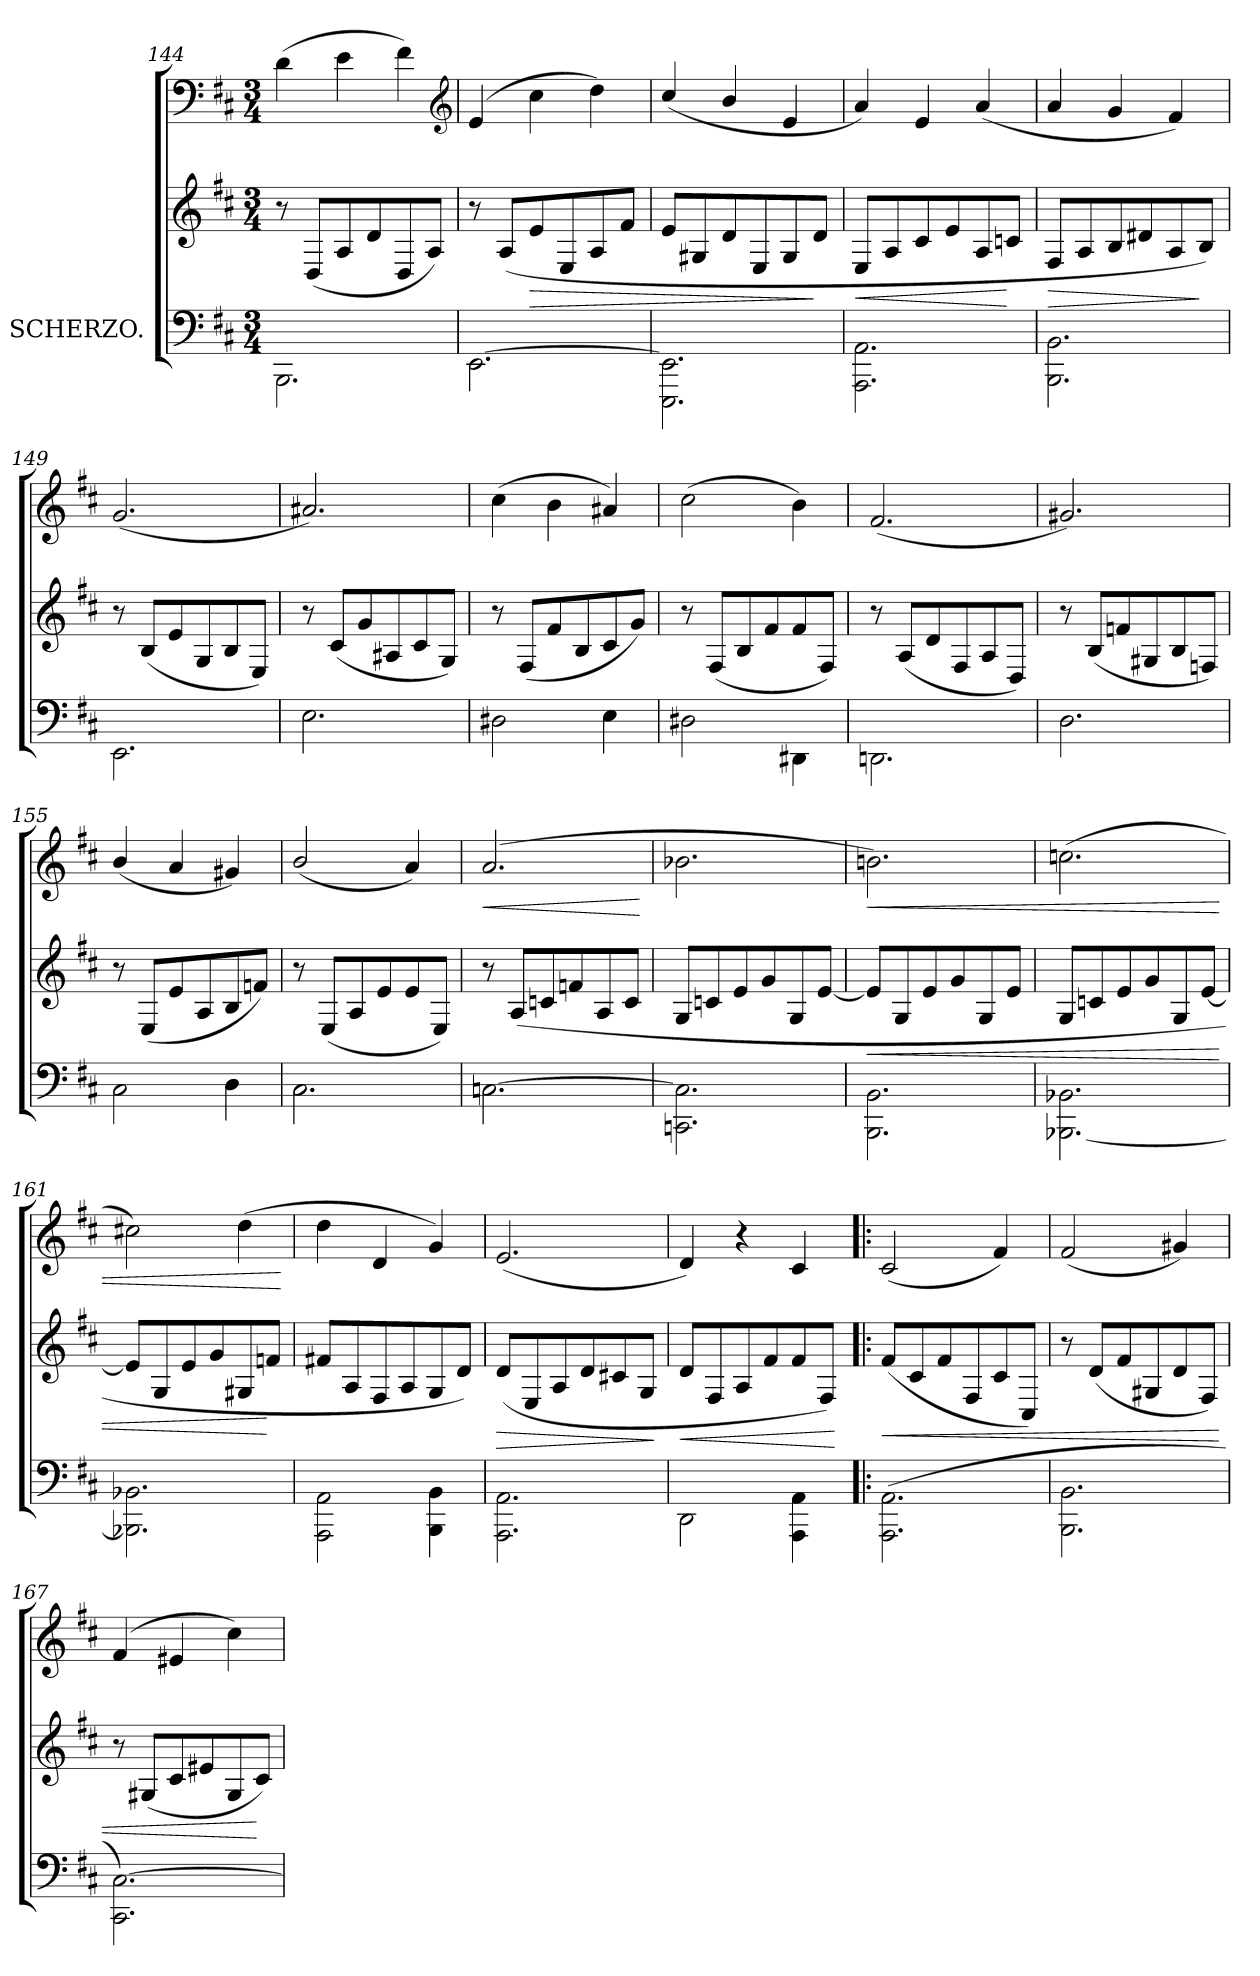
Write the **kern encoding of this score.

**kern	**kern	**dynam	**kern	**dynam
*part2	*part2	*part2	*part1	*part1
*staff3	*staff2	*staff2/3	*staff1	*staff1
*I"SCHERZO.	*	*	*	*
*clefF4	*clefG2	*	*clefF4	*
*k[f#c#]	*k[f#c#]	*	*k[f#c#]	*
*M3/4	*M3/4	*	*M3/4	*
=144	=144	=144	=144	=144
2.BBB\	8r	.	(>4d!	.
.	(>8D/L	.	.	.
.	8A/	.	4e!	.
.	8d	.	.	.
.	8D/	.	4f#!)	.
.	8A/J)	.	.	.
*	*	*	*clefG2	*
=145	=145	=145	=145	=145
[2.EE\	8r	.	(>4e!	.
.	(>8A/L	.	.	.
!	!	!LO:HP:b	!	!
.	8e	>	4cc#!	.
.	8E/	.	.	.
.	8A/	.	4dd!)	.
.	8f#J	.	.	.
=146	=146	=146	=146	=146
2.EEE\ 2.EE]\	8eL	.	(<4cc#!/	.
.	8G#X	.	.	.
.	8d	.	4b!/	.
.	8E/	.	.	.
.	8G#/	.	4e!	.
.	8dJ	]	.	.
=147	=147	=147	=147	=147
!	!	!LO:HP:b	!	!
2.AAA\ 2.AA\	8E/L	<	4a!)	.
.	8A/	.	.	.
.	8c#	.	4e!	.
.	8e	.	.	.
.	8A/	.	(<4a!	.
.	8cnJ	[	.	.
=148	=148	=148	=148	=148
!	!	!LO:HP:b	!	!
2.BBB\ 2.BB\	8F#/L	>	4a!	.
.	8A/	.	.	.
.	8B/	.	4g!	.
.	8d#X	.	.	.
.	8A/	.	4f#!)	.
.	8B/J)	]	.	.
=149	=149	=149	=149	=149
2.EE\	8r	.	(<2.g!	.
.	(>8B/L	.	.	.
.	8e	.	.	.
.	8G/	.	.	.
.	8B/	.	.	.
.	8E/J)	.	.	.
=150	=150	=150	=150	=150
2.E	8r	.	2.a#X!)	.
.	(>8c#L	.	.	.
.	8g	.	.	.
.	8A#X/	.	.	.
.	8c#	.	.	.
.	8G/J)	.	.	.
=151	=151	=151	=151	=151
2D#X	8r	.	(>4cc#!	.
.	(>8F#/L	.	.	.
.	8f#	.	4b!	.
.	8B	.	.	.
4E	8c#	.	4a#X!)	.
.	8gJ)	.	.	.
=152	=152	=152	=152	=152
2D#X	8r	.	(>2cc#!	.
.	(>8F#/L	.	.	.
.	8B/	.	.	.
.	8f#	.	.	.
4DD#X\	8f#	.	4b!)	.
.	8F#/J)	.	.	.
=153	=153	=153	=153	=153
2.DDn\	8r	.	(<2.f#!	.
.	(>8A/L	.	.	.
.	8d/	.	.	.
.	8F#/	.	.	.
.	8A/	.	.	.
.	8D/J)	.	.	.
=154	=154	=154	=154	=154
2.D	8r	.	2.g#X!)	.
.	(>8B/L	.	.	.
.	8fn	.	.	.
.	8G#X	.	.	.
.	8B/	.	.	.
.	8Fn/J)	.	.	.
=155	=155	=155	=155	=155
2C#\	8r	.	(<4b!/	.
.	(>8E/L	.	.	.
.	8e	.	4a!	.
.	8A/	.	.	.
4D\	8B/	.	4g#X!)	.
.	8fnJ)	.	.	.
=156	=156	=156	=156	=156
2.C#\	8r	.	(<2b!/	.
.	(>8E/L	.	.	.
.	8A/	.	.	.
.	8e	.	.	.
.	8e	.	4a!)	.
.	8E/J)	.	.	.
=157	=157	=157	=157	=157
!	!	!	!	!LO:HP:b
[2.Cn\	8r	.	(>2.a!	<
.	(>8A/L	.	.	.
.	8cn	.	.	.
.	8fn	.	.	.
.	8A/	.	.	.
.	8cJ	.	.	.
.	.	.	.	[
=158	=158	=158	=158	=158
2.CCn\ 2.Cn]\	8G/L	.	2.b-X!	.
.	8cn	.	.	.
.	8e	.	.	.
.	8g	.	.	.
.	8G/	.	.	.
.	[8eJ	.	.	.
=159	=159	=159	=159	=159
!	!	!LO:HP:b	!	!LO:HP:b
2.BBB\ 2.BB\	8eL]	<	2.bn!)	<
.	8G/	.	.	.
.	8e	.	.	.
.	8g	.	.	.
.	8G/	.	.	.
.	8eJ	.	.	.
=160	=160	=160	=160	=160
[2.BBB-X\ 2.BB-X\	8G/L	.	(>2.ccn!	.
.	8cn	.	.	.
.	8e	.	.	.
.	8g	.	.	.
.	8G/	.	.	.
.	[8eJ	.	.	.
=161	=161	=161	=161	=161
2.BBB-X]\ 2.BB-X\	8eL]	.	2cc#X!)	.
.	8G/	.	.	.
.	8e	.	.	.
.	8g	.	.	.
.	8G#X	.	(>4dd!	.
.	8fnJ	[	.	.
.	.	.	.	[
=162	=162	=162	=162	=162
2AAA\ 2AA\	8f#XL	.	4dd!	.
.	8A/	.	.	.
.	8F#/	.	4d!	.
.	8A/	.	.	.
4BBB\ 4BB\	8G/	.	4g!)	.
.	8d/J)	.	.	.
=163	=163	=163	=163	=163
!	!	!LO:HP:b	!	!
2.AAA\ 2.AA\	(>8d/L	>	(<2.e!	.
.	8E/	.	.	.
.	8A/	.	.	.
.	8d	.	.	.
.	8c#X	.	.	.
.	8G/J	.	.	.
.	.	]	.	.
=164	=164	=164	=164	=164
!	!	!LO:HP:b	!	!
2DD\	8d/L	<	4d!)	.
.	8F#/	.	.	.
.	8A/	.	4r	.
.	8f#	.	.	.
4AAA\ 4AA\	8f#	.	4c#!	.
.	8F#/J)	.	.	.
.	.	[	.	.
=165!|:	=165!|:	=165!|:	=165!|:	=165!|:
!	!	!LO:HP:b	!	!
(<2.AAA\ 2.AA\	(>8f#L	<	(<2c#!	.
.	8c#	.	.	.
.	8f#	.	.	.
.	8F#/	.	.	.
.	8c#	.	4f#!)	.
.	8C#/J)	.	.	.
=166	=166	=166	=166	=166
2.BBB\ 2.BB\	8r	.	(<2f#!	.
.	(>8dL	.	.	.
.	8f#	.	.	.
.	8G#X	.	.	.
.	8d	.	4g#X!)	.
.	8F#/J)	.	.	.
=167	=167	=167	=167	=167
2.CC#\ [2.C#\)	8r	.	(<4f#!	.
.	(>8G#XL	.	.	.
.	8c#	.	4e#X!	.
.	8e#X	.	.	.
.	8G#/	.	4cc#!)	.
.	8c#J)	[	.	.
=	=	=	=	=
*-	*-	*-	*-	*-
